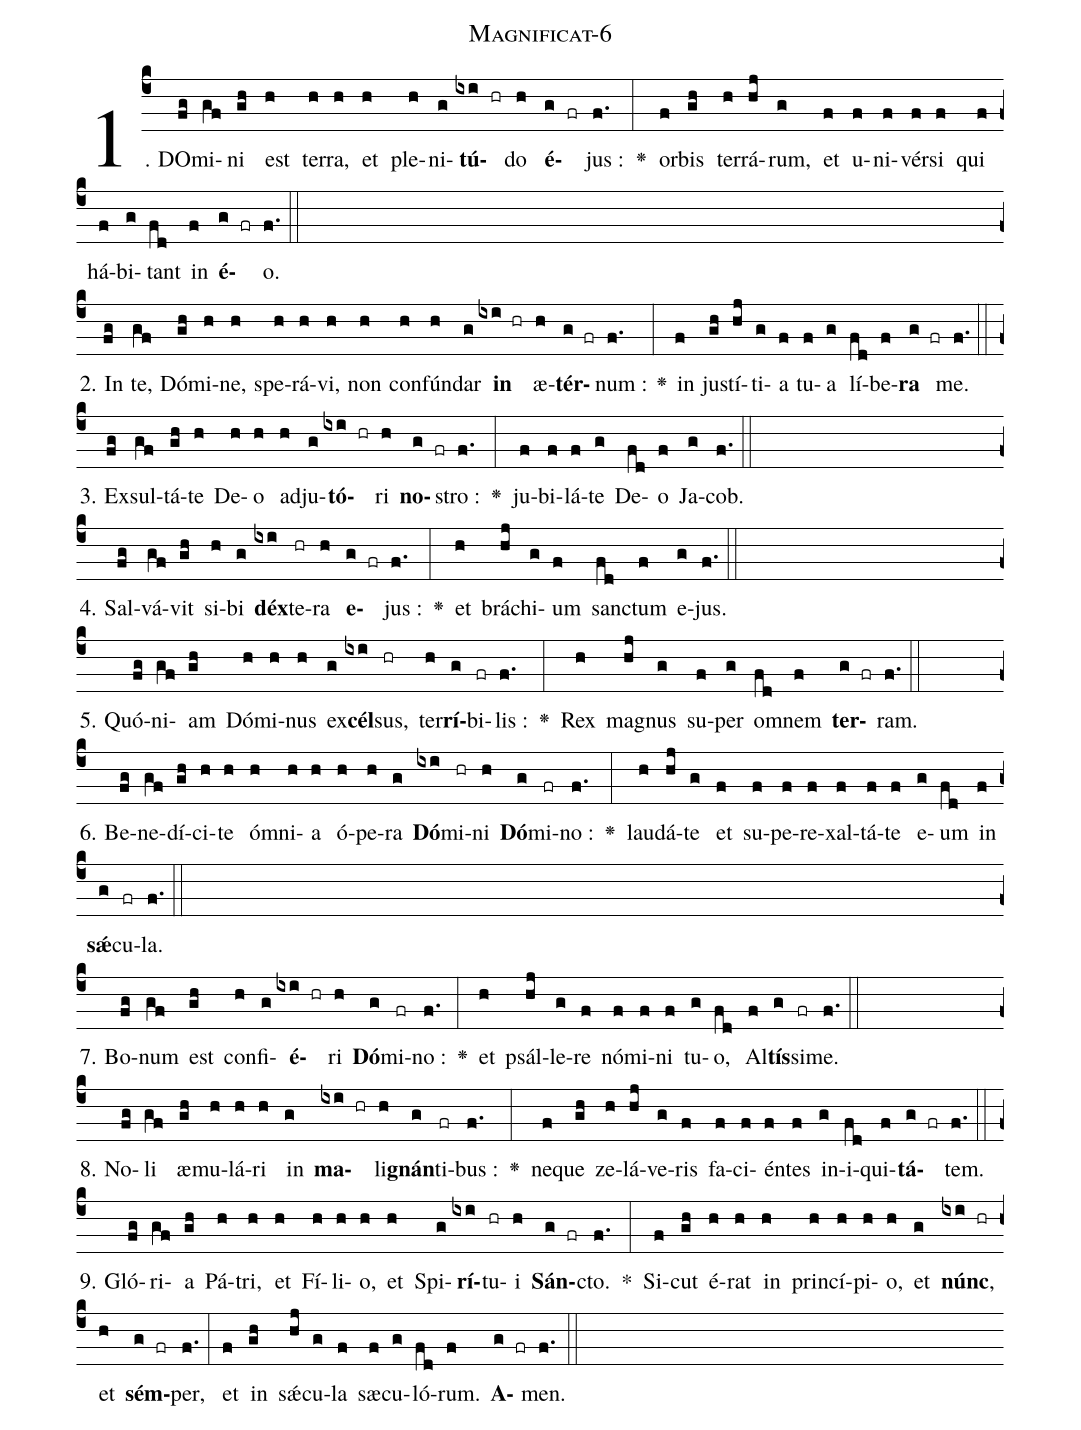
name: Magnificat-6;
%%
(c4)1. DO(fg)mi(gf)ni(gh) est(h) ter(h)ra,(h) et(h) ple(h)ni(g)<b>tú</b>(ixi hr)do(h) <b>é</b>(g fr)jus :(f.) <v>\greheightstar</v>(:) or(f)bis(gh) ter(h)rá(hj)rum,(g) et(f) u(f)ni(f)vér(f)si(f) qui(f) há(f)bi(g)tant(fd) in(f) <b>é</b>(g fr)o.(f.) (::Z)
2. In(fg) te,(gf) Dó(gh)mi(h)ne,(h) spe(h)rá(h)vi,(h) non(h) con(h)fún(h)dar(g) <b>in</b>(ixi hr) æ(h)<b>tér</b>(g fr)num :(f.) <v>\greheightstar</v>(:) in(f) ju(gh)stí(hj)ti(g)a(f) tu(f)a(g) lí(fd)be(f)<b>ra</b>(g fr) me.(f.) (::Z)
3. Ex(fg)sul(gf)tá(gh)te(h) De(h)o(h) ad(h)ju(g)<b>tó</b>(ixi hr)ri(h) <b>no</b>(g fr)stro :(f.) <v>\greheightstar</v>(:) ju(f)bi(f)lá(f)te(g) De(fd)o(f) Ja(g)cob.(f.) (::Z)
4. Sal(fg)vá(gf)vit(gh) si(h)bi(g) <b>déx</b>(ixi)te(hr)ra(h) <b>e</b>(g fr)jus :(f.) <v>\greheightstar</v>(:) et(h) brá(hj)chi(g)um(f) san(fd)ctum(f) e(g)jus.(f.) (::Z)
5. Quó(fg)ni(gf)am(gh) Dó(h)mi(h)nus(h) ex(g)<b>cél</b>(ixi)sus,(hr) ter(h)<b>rí</b>(g)bi(fr)lis :(f.) <v>\greheightstar</v>(:) Rex(h) ma(hj)gnus(g) su(f)per(g) om(fd)nem(f) <b>ter</b>(g fr)ram.(f.) (::Z)
6. Be(fg)ne(gf)dí(gh)ci(h)te(h) óm(h)ni(h)a(h) ó(h)pe(h)ra(g) <b>Dó</b>(ixi)mi(hr)ni(h) <b>Dó</b>(g)mi(fr)no :(f.) <v>\greheightstar</v>(:) lau(h)dá(hj)te(g) et(f) su(f)pe(f)re(f)xal(f)tá(f)te(f) e(g)um(fd) in(f) <b>sǽ</b>(g)cu(fr)la.(f.) (::Z)
7. Bo(fg)num(gf) est(gh) con(h)fi(g)<b>é</b>(ixi hr)ri(h) <b>Dó</b>(g)mi(fr)no :(f.) <v>\greheightstar</v>(:) et(h) psál(hj)le(g)re(f) nó(f)mi(f)ni(f) tu(g)o,(fd) Al(f)<b>tís</b>(g)si(fr)me.(f.) (::Z)
8. No(fg)li(gf) æ(gh)mu(h)lá(h)ri(h) in(g) <b>ma</b>(ixi hr)li(h)<b>gnán</b>(g)ti(fr)bus :(f.) <v>\greheightstar</v>(:) ne(f)que(gh) ze(h)lá(hj)ve(g)ris(f) fa(f)ci(f)én(f)tes(f) in(g)i(fd)qui(f)<b>tá</b>(g fr)tem.(f.) (::Z)
9. Gló(fg)ri(gf)a(gh) Pá(h)tri,(h) et(h) Fí(h)li(h)o,(h) et(h) Spi(g)<b>rí</b>(ixi)tu(hr)i(h) <b>Sán</b>(g fr)cto.(f.) *(:) Si(f)cut(gh) é(h)rat(h) in(h) prin(h)cí(h)pi(h)o,(h) et(g) <b>núnc</b>,(ixi hr) et(h) <b>sém</b>(g fr)per,(f.) (:) et(f) in(gh) sǽ(hj)cu(g)la(f) sæ(f)cu(g)ló(fd)rum.(f) <b>A</b>(g fr)men.(f.) (::Z)
